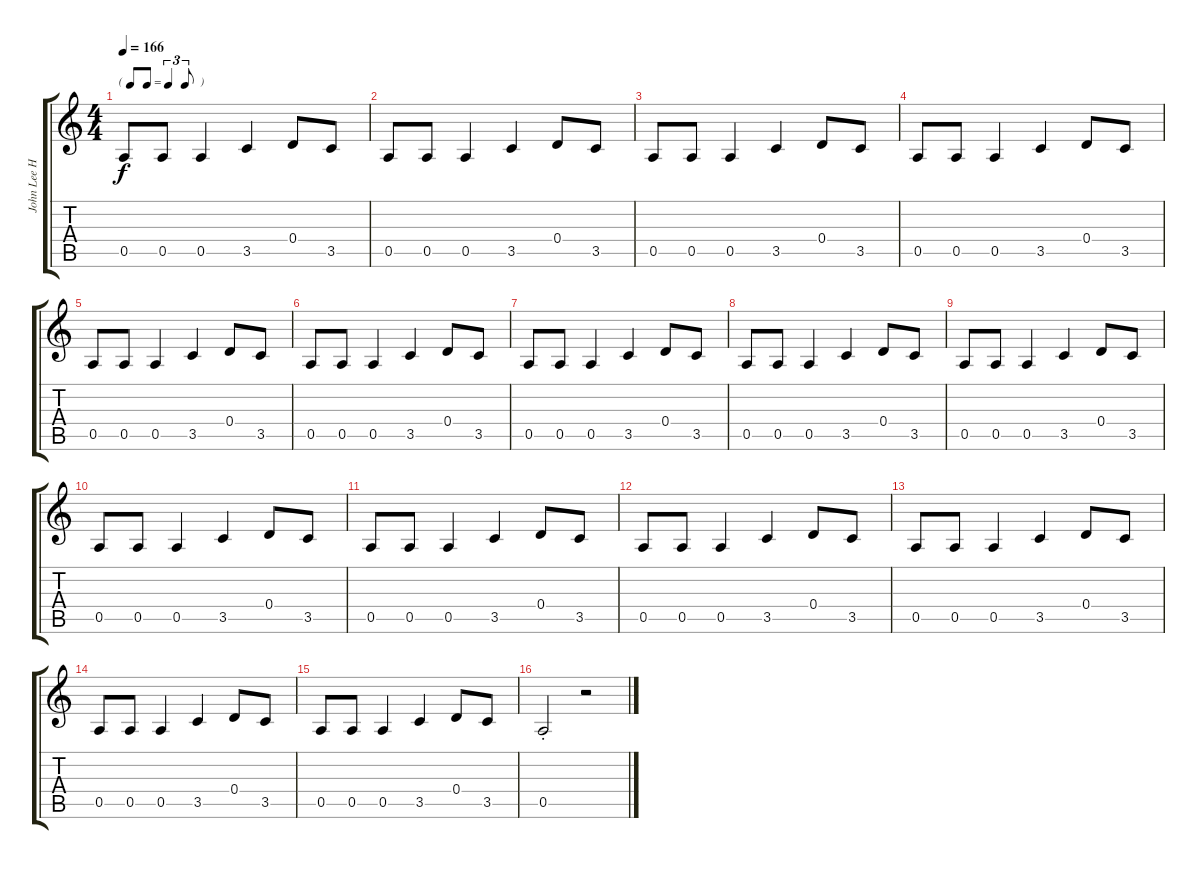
\track ("John Lee Hooker" "John Lee H") {instrument electricguitarclean}
\staff {score tabs}
\tuning (E4 B3 G3 D3 A2 E2) {hide}
\ts (4 4)
\tf triplet8th
\tempo 166
\clef g2
\ks c
0.5.8{dy f} 0.5.8 0.5.4 3.5.4 0.4.8 3.5.8 |
0.5.8 0.5.8 0.5.4 3.5.4 0.4.8 3.5.8 |
0.5.8 0.5.8 0.5.4 3.5.4 0.4.8 3.5.8 |
0.5.8 0.5.8 0.5.4 3.5.4 0.4.8 3.5.8 |
0.5.8 0.5.8 0.5.4 3.5.4 0.4.8 3.5.8 |
0.5.8 0.5.8 0.5.4 3.5.4 0.4.8 3.5.8 |
0.5.8 0.5.8 0.5.4 3.5.4 0.4.8 3.5.8 |
0.5.8 0.5.8 0.5.4 3.5.4 0.4.8 3.5.8 |
0.5.8 0.5.8 0.5.4 3.5.4 0.4.8 3.5.8 |
0.5.8 0.5.8 0.5.4 3.5.4 0.4.8 3.5.8 |
0.5.8 0.5.8 0.5.4 3.5.4 0.4.8 3.5.8 |
0.5.8 0.5.8 0.5.4 3.5.4 0.4.8 3.5.8 |
0.5.8 0.5.8 0.5.4 3.5.4 0.4.8 3.5.8 |
0.5.8 0.5.8 0.5.4 3.5.4 0.4.8 3.5.8 |
0.5.8 0.5.8 0.5.4 3.5.4 0.4.8 3.5.8 |
0.5{st}.2 r.2
